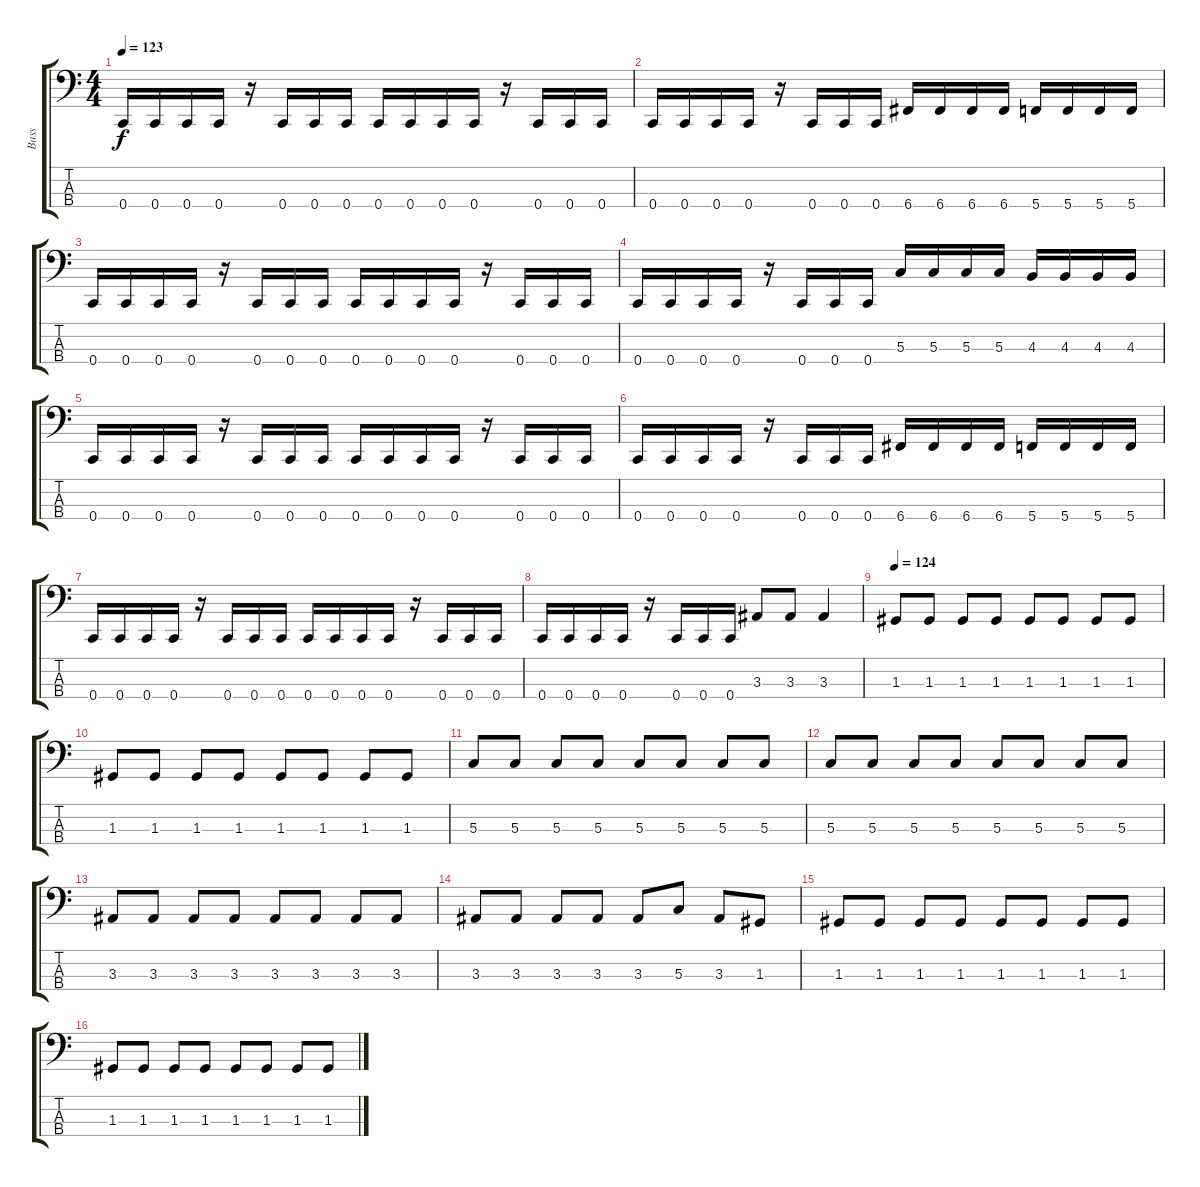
\track ("Bass" "Bass") {instrument electricbasspick}
\staff {score tabs}
\tuning (F2 C2 G1 C1) {hide}
\ts (4 4)
\tempo 123
\clef f4
\ks c
0.4.16{dy f} 0.4.16 0.4.16 0.4.16 r.16 0.4.16 0.4.16 0.4.16 0.4.16 0.4.16 0.4.16 0.4.16 r.16 0.4.16 0.4.16 0.4.16 |
0.4.16 0.4.16 0.4.16 0.4.16 r.16 0.4.16 0.4.16 0.4.16 6.4.16 6.4.16 6.4.16 6.4.16 5.4.16 5.4.16 5.4.16 5.4.16 |
0.4.16 0.4.16 0.4.16 0.4.16 r.16 0.4.16 0.4.16 0.4.16 0.4.16 0.4.16 0.4.16 0.4.16 r.16 0.4.16 0.4.16 0.4.16 |
0.4.16 0.4.16 0.4.16 0.4.16 r.16 0.4.16 0.4.16 0.4.16 5.3.16 5.3.16 5.3.16 5.3.16 4.3.16 4.3.16 4.3.16 4.3.16 |
0.4.16 0.4.16 0.4.16 0.4.16 r.16 0.4.16 0.4.16 0.4.16 0.4.16 0.4.16 0.4.16 0.4.16 r.16 0.4.16 0.4.16 0.4.16 |
0.4.16 0.4.16 0.4.16 0.4.16 r.16 0.4.16 0.4.16 0.4.16 6.4.16 6.4.16 6.4.16 6.4.16 5.4.16 5.4.16 5.4.16 5.4.16 |
0.4.16 0.4.16 0.4.16 0.4.16 r.16 0.4.16 0.4.16 0.4.16 0.4.16 0.4.16 0.4.16 0.4.16 r.16 0.4.16 0.4.16 0.4.16 |
0.4.16 0.4.16 0.4.16 0.4.16 r.16 0.4.16 0.4.16 0.4.16 3.3.8 3.3.8 3.3.4 |
\tempo 124
1.3.8 1.3.8 1.3.8 1.3.8 1.3.8 1.3.8 1.3.8 1.3.8 |
1.3.8 1.3.8 1.3.8 1.3.8 1.3.8 1.3.8 1.3.8 1.3.8 |
5.3.8 5.3.8 5.3.8 5.3.8 5.3.8 5.3.8 5.3.8 5.3.8 |
5.3.8 5.3.8 5.3.8 5.3.8 5.3.8 5.3.8 5.3.8 5.3.8 |
3.3.8 3.3.8 3.3.8 3.3.8 3.3.8 3.3.8 3.3.8 3.3.8 |
3.3.8 3.3.8 3.3.8 3.3.8 3.3.8 5.3.8 3.3.8 1.3.8 |
1.3.8 1.3.8 1.3.8 1.3.8 1.3.8 1.3.8 1.3.8 1.3.8 |
1.3.8 1.3.8 1.3.8 1.3.8 1.3.8 1.3.8 1.3.8 1.3.8
